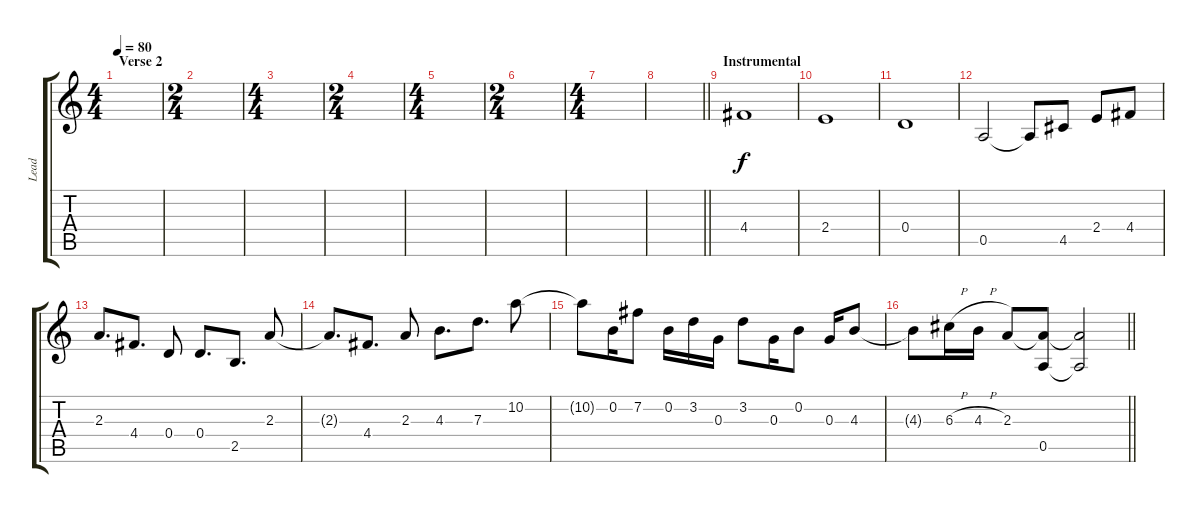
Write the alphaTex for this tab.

\track ("Lead" "Lead") {instrument distortionguitar}
\staff {score tabs}
\tuning (E4 B3 G3 D3 A2 E2) {hide}
\ts (4 4)
\section ("" "Verse 2")
\tempo 80
\clef g2
\ks c
|
\ts (2 4)
|
\ts (4 4)
|
\ts (2 4)
|
\ts (4 4)
|
\ts (2 4)
|
\ts (4 4)
|
\barLineRight lightlight
|
\section ("" "Instrumental")
4.4.1 |
2.4.1 |
0.4.1 |
0.5.2 0.5{t}.8 4.5.8 2.4.8 4.4.8 |
2.3.8{d} 4.4.8{d} 0.4.8 0.4.8{d} 2.5.8{d} 2.3.8 |
2.3{t}.8{d} 4.4.8{d} 2.3.8 4.3.8{d} 7.3.8{d} 10.2.8 |
10.2{t}.8 0.2.16 7.2.8 0.2.16 3.2.16 0.3.16 3.2.8 0.3.16 0.2.8 0.3.16 4.3.8 |
\barLineRight lightlight
4.3{t}.8 6.3{h}.16 4.3{h}.16 2.3.8 (2.3{t} 0.5).8 (2.3{t} 0.5{t}).2
